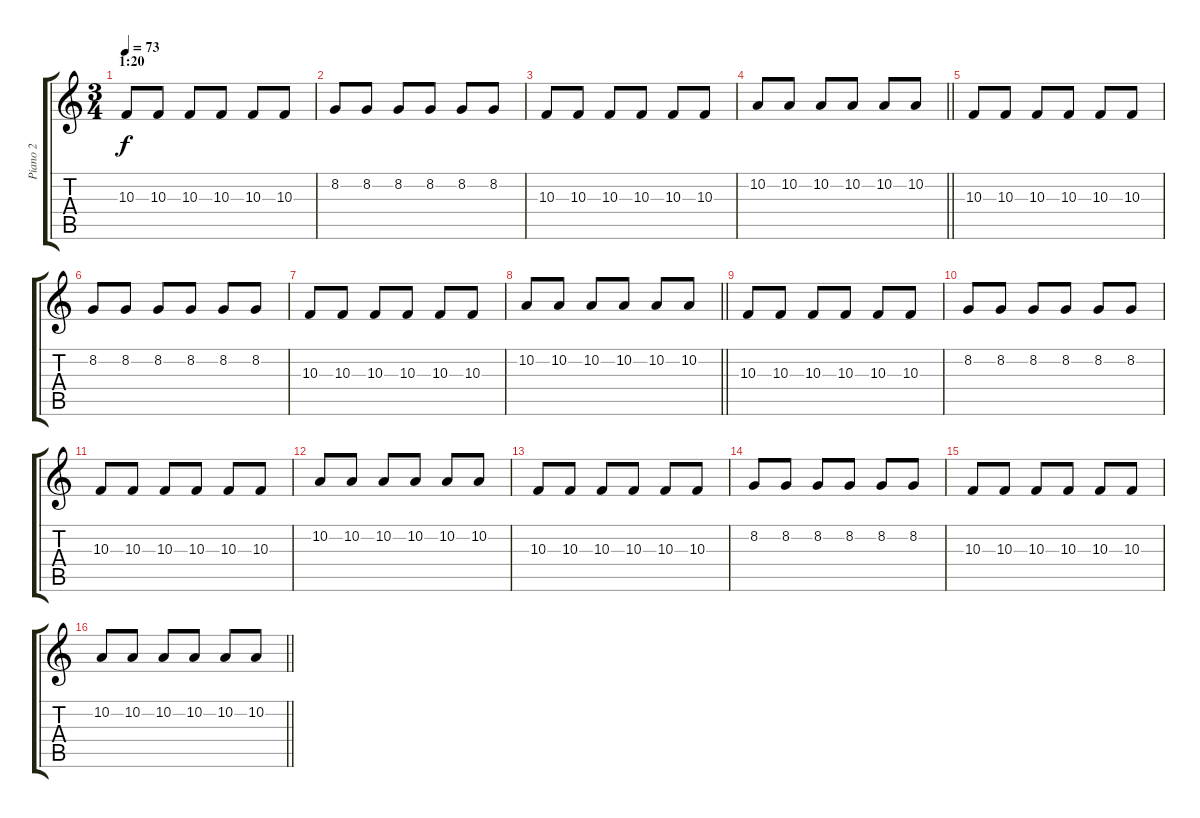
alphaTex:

\track ("Piano 2" "Piano 2") {instrument acousticgrandpiano}
\staff {score tabs}
\tuning (E4 B3 G3 D3 A2 E2) {hide}
\ts (3 4)
\section ("" "1:20")
\tempo 73
\clef g2
\ks c
10.3.8{dy f} 10.3.8 10.3.8 10.3.8 10.3.8 10.3.8 |
8.2.8 8.2.8 8.2.8 8.2.8 8.2.8 8.2.8 |
10.3.8 10.3.8 10.3.8 10.3.8 10.3.8 10.3.8 |
\barLineRight lightlight
10.2.8 10.2.8 10.2.8 10.2.8 10.2.8 10.2.8 |
10.3.8 10.3.8 10.3.8 10.3.8 10.3.8 10.3.8 |
8.2.8 8.2.8 8.2.8 8.2.8 8.2.8 8.2.8 |
10.3.8 10.3.8 10.3.8 10.3.8 10.3.8 10.3.8 |
\barLineRight lightlight
10.2.8 10.2.8 10.2.8 10.2.8 10.2.8 10.2.8 |
10.3.8 10.3.8 10.3.8 10.3.8 10.3.8 10.3.8 |
8.2.8 8.2.8 8.2.8 8.2.8 8.2.8 8.2.8 |
10.3.8 10.3.8 10.3.8 10.3.8 10.3.8 10.3.8 |
10.2.8 10.2.8 10.2.8 10.2.8 10.2.8 10.2.8 |
10.3.8 10.3.8 10.3.8 10.3.8 10.3.8 10.3.8 |
8.2.8 8.2.8 8.2.8 8.2.8 8.2.8 8.2.8 |
10.3.8 10.3.8 10.3.8 10.3.8 10.3.8 10.3.8 |
\barLineRight lightlight
10.2.8 10.2.8 10.2.8 10.2.8 10.2.8 10.2.8
